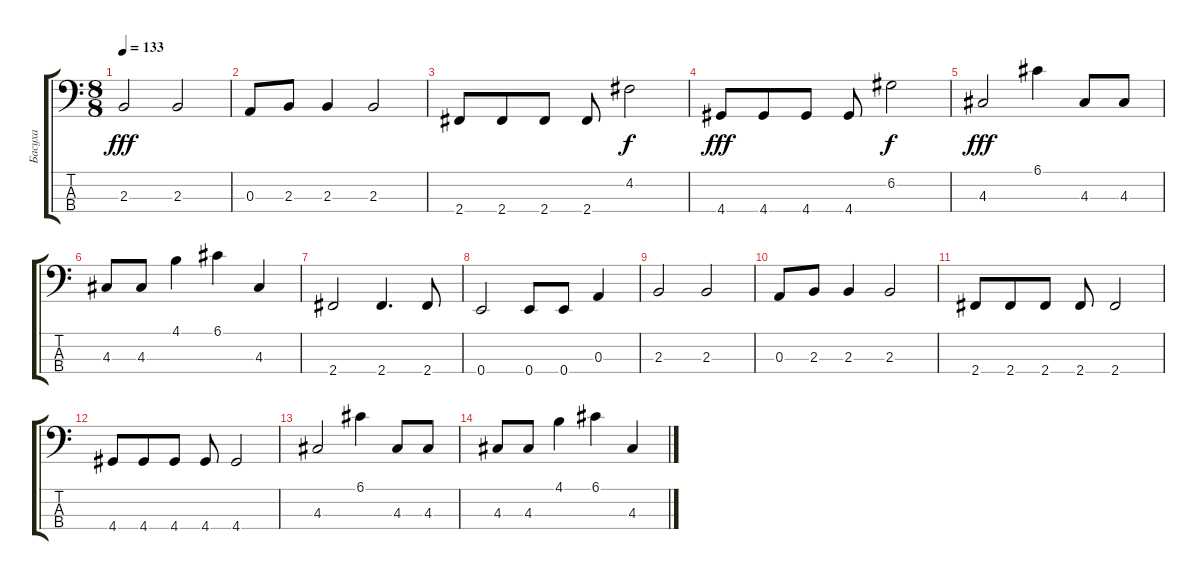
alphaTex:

\track ("Басуха" "Басуха") {instrument electricbassfinger}
\staff {score tabs}
\tuning (G2 D2 A1 E1) {hide}
\ts (8 8)
\tempo 133
\clef f4
\ks c
2.3.2{dy fff} 2.3.2 |
0.3.8 2.3.8 2.3.4 2.3.2 |
2.4.8 2.4.8 2.4.8 2.4.8 4.2.2{dy f} |
4.4.8{dy fff} 4.4.8 4.4.8 4.4.8 6.2.2{dy f} |
4.3.2{dy fff} 6.1.4 4.3.8 4.3.8 |
4.3.8 4.3.8 4.1.4 6.1.4 4.3.4 |
2.4.2 2.4.4{d} 2.4.8 |
0.4.2 0.4.8 0.4.8 0.3.4 |
2.3.2 2.3.2 |
0.3.8 2.3.8 2.3.4 2.3.2 |
2.4.8 2.4.8 2.4.8 2.4.8 2.4.2 |
4.4.8 4.4.8 4.4.8 4.4.8 4.4.2 |
4.3.2 6.1.4 4.3.8 4.3.8 |
4.3.8 4.3.8 4.1.4 6.1.4 4.3.4
